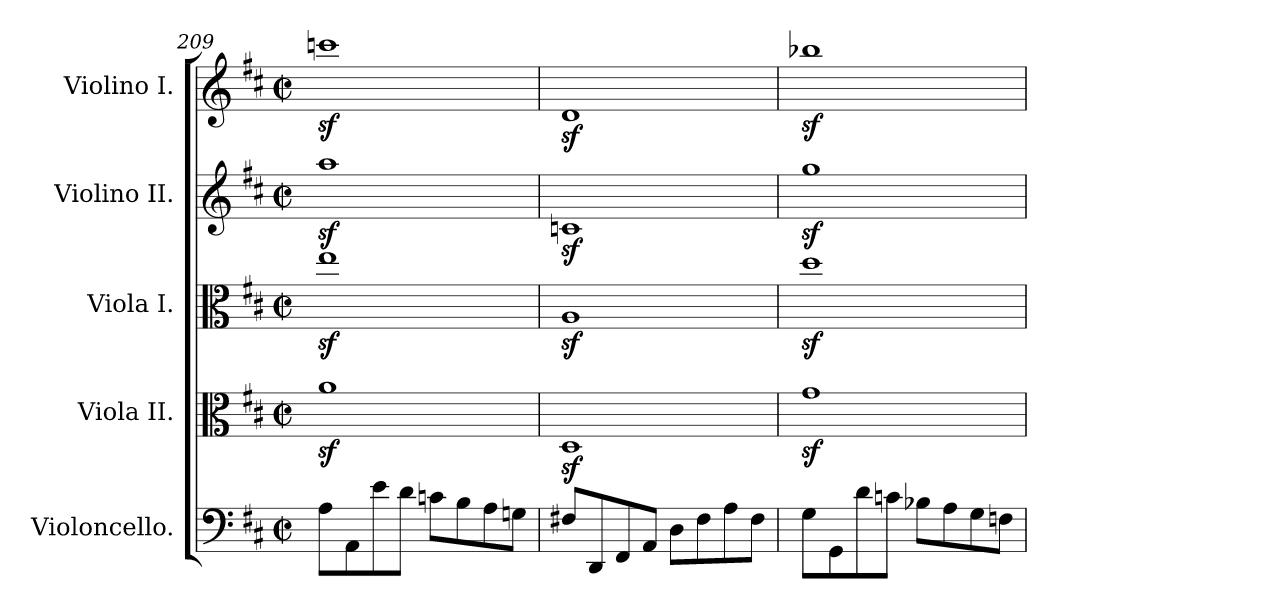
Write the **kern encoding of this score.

**kern	**kern	**kern	**kern	**kern
*part5	*part4	*part3	*part2	*part1
*staff5	*staff4	*staff3	*staff2	*staff1
*I"Violoncello.	*I"Viola II.	*I"Viola I.	*I"Violino II.	*I"Violino I.
*I'Vc	*I'Vla	*I'Vla	*I'Vln	*I'Vln
*clefF4	*clefC3	*clefC3	*clefG2	*clefG2
*k[f#c#]	*k[f#c#]	*k[f#c#]	*k[f#c#]	*k[f#c#]
*M2/2	*M2/2	*M2/2	*M2/2	*M2/2
*met(c|)	*met(c|)	*met(c|)	*met(c|)	*met(c|)
=209	=209	=209	=209	=209
8A\L	1az<	1eez<	1aaz<	1cccnz<
8AA\	.	.	.	.
8e\	.	.	.	.
8d\J	.	.	.	.
8cn\L	.	.	.	.
8B\	.	.	.	.
8A\	.	.	.	.
8Gn\J	.	.	.	.
=210	=210	=210	=210	=210
8F#X/L	1Dz<	1Az<	1cnz<	1dz<
8DD/	.	.	.	.
8FF#/	.	.	.	.
8AA/J	.	.	.	.
8D\L	.	.	.	.
8F#\	.	.	.	.
8A\	.	.	.	.
8F#\J	.	.	.	.
!!LO:LB:g=z
=211	=211	=211	=211	=211
8G\L	1gz<	1ddz<	1ggz<	1bb-Xz<
8GG\	.	.	.	.
8d\	.	.	.	.
8cn\J	.	.	.	.
8B-X\L	.	.	.	.
8A\	.	.	.	.
8G\	.	.	.	.
8Fn\J	.	.	.	.
=	=	=	=	=
*-	*-	*-	*-	*-
